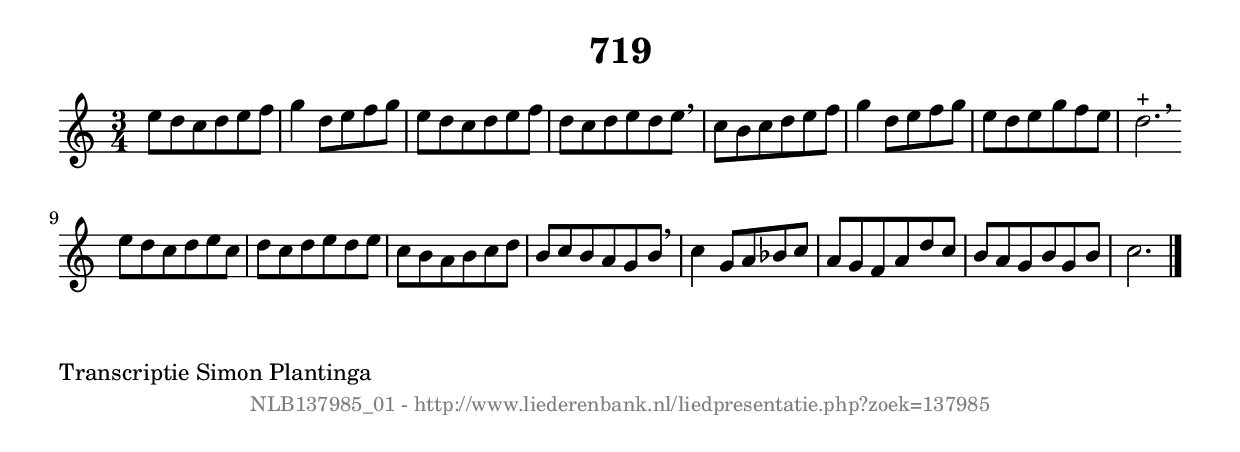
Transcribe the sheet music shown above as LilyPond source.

%
% produced by wce2krn 1.64 (7 June 2014)
%
\version"2.16"
#(append! paper-alist '(("long" . (cons (* 210 mm) (* 2000 mm)))))
#(set-default-paper-size "long")
sb = {\breathe}
mBreak = {\breathe }
bBreak = {\breathe }
x = {\once\override NoteHead #'style = #'cross }
gl=\glissando
itime={\override Staff.TimeSignature #'stencil = ##f }
ficta = {\once\set suggestAccidentals = ##t}
fine = {\once\override Score.RehearsalMark #'self-alignment-X = #1 \mark \markup {\italic{Fine}}}
dc = {\once\override Score.RehearsalMark #'self-alignment-X = #1 \mark \markup {\italic{D.C.}}}
dcf = {\once\override Score.RehearsalMark #'self-alignment-X = #1 \mark \markup {\italic{D.C. al Fine}}}
dcc = {\once\override Score.RehearsalMark #'self-alignment-X = #1 \mark \markup {\italic{D.C. al Coda}}}
ds = {\once\override Score.RehearsalMark #'self-alignment-X = #1 \mark \markup {\italic{D.S.}}}
dsf = {\once\override Score.RehearsalMark #'self-alignment-X = #1 \mark \markup {\italic{D.S. al Fine}}}
dsc = {\once\override Score.RehearsalMark #'self-alignment-X = #1 \mark \markup {\italic{D.S. al Coda}}}
pv = {\set Score.repeatCommands = #'((volta "1"))}
sv = {\set Score.repeatCommands = #'((volta "2"))}
tv = {\set Score.repeatCommands = #'((volta "3"))}
qv = {\set Score.repeatCommands = #'((volta "4"))}
xv = {\set Score.repeatCommands = #'((volta #f))}
\header{ tagline = ""
title = "719"
}
\score {{
\key c \major
\relative g'
{
\set melismaBusyProperties = #'()
\time 3/4
\tempo 4=120
\override Score.MetronomeMark #'transparent = ##t
\override Score.RehearsalMark #'break-visibility = #(vector #t #t #f)
e'8 d8 c8 d8 e8 f8 | g4 d8 e8 f8 g8 | e8 d8 c8 d8 e8 f8 | d8 c8 d8 e8 d8 e8 \sb | c8 b8 c8 d8 e8 f8 | g4 d8 e8 f8 g8 | e8 d8 e8 g8 f8 e8 | d2.^"+" \bar ":|:" \bBreak
e8 d8 c8 d8 e8 c8 | d8 c8 d8 e8 d8 e8 | c8 b8 a8 b8 c8 d8 | b8 c8 b8 a8 g8 b8 \sb | c4 g8 a8 bes8 c8 | a8 g8 f8 a8 d8 c8 | b8 a8 g8 b8 g8 b8 | c2. \bar "|."
 }}
 \midi { }
 \layout {
            indent = 0.0\cm
}
}
\markup { \wordwrap-string #" 
Transcriptie Simon Plantinga
"}
\markup { \vspace #0 } \markup { \with-color #grey \fill-line { \center-column { \smaller "NLB137985_01 - http://www.liederenbank.nl/liedpresentatie.php?zoek=137985" } } }
